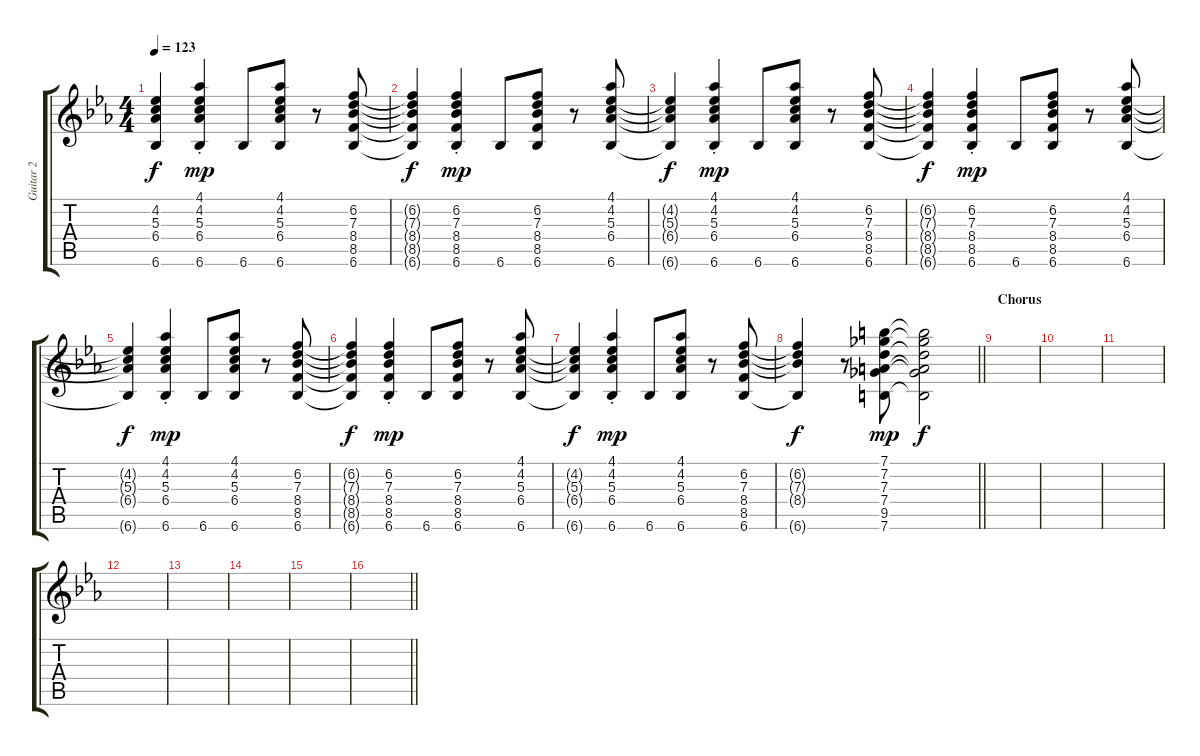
\track ("Guitar 2" "Guitar 2") {instrument acousticguitarsteel}
\staff {score tabs}
\tuning (E4 B3 G3 D3 A2 E2) {hide}
\ts (4 4)
\tempo 123
\clef g2
\ks eb
(4.2{t} 5.3{t} 6.4{t} 6.6{t}).4{dy f} (4.1{st} 4.2{st} 5.3{st} 6.4{st} 6.6{st}).4{dy mp} 6.6.8 (4.1 4.2 5.3 6.4 6.6).8 r.8 (6.2 7.3 8.4 8.5 6.6).8 |
(6.2{t} 7.3{t} 8.4{t} 8.5{t} 6.6{t}).4{dy f} (6.2{st} 7.3{st} 8.4{st} 8.5{st} 6.6{st}).4{dy mp} 6.6.8 (6.2 7.3 8.4 8.5 6.6).8 r.8 (4.1 4.2 5.3 6.4 6.6).8 |
(4.2{t} 5.3{t} 6.4{t} 6.6{t}).4{dy f} (4.1{st} 4.2{st} 5.3{st} 6.4{st} 6.6{st}).4{dy mp} 6.6.8 (4.1 4.2 5.3 6.4 6.6).8 r.8 (6.2 7.3 8.4 8.5 6.6).8 |
(6.2{t} 7.3{t} 8.4{t} 8.5{t} 6.6{t}).4{dy f} (6.2{st} 7.3{st} 8.4{st} 8.5{st} 6.6{st}).4{dy mp} 6.6.8 (6.2 7.3 8.4 8.5 6.6).8 r.8 (4.1 4.2 5.3 6.4 6.6).8 |
(4.2{t} 5.3{t} 6.4{t} 6.6{t}).4{dy f} (4.1{st} 4.2{st} 5.3{st} 6.4{st} 6.6{st}).4{dy mp} 6.6.8 (4.1 4.2 5.3 6.4 6.6).8 r.8 (6.2 7.3 8.4 8.5 6.6).8 |
(6.2{t} 7.3{t} 8.4{t} 8.5{t} 6.6{t}).4{dy f} (6.2{st} 7.3{st} 8.4{st} 8.5{st} 6.6{st}).4{dy mp} 6.6.8 (6.2 7.3 8.4 8.5 6.6).8 r.8 (4.1 4.2 5.3 6.4 6.6).8 |
(4.2{t} 5.3{t} 6.4{t} 6.6{t}).4{dy f} (4.1{st} 4.2{st} 5.3{st} 6.4{st} 6.6{st}).4{dy mp} 6.6.8 (4.1 4.2 5.3 6.4 6.6).8 r.8 (6.2 7.3 8.4 8.5 6.6).8 |
\barLineRight lightlight
(6.2{t} 7.3{t} 8.4{t} 6.6{t}).4{dy f} r.8 (7.1 7.2 7.3 7.4 9.5 7.6).8{dy mp} (7.1{t} 7.2{t} 7.3{t} 7.4{t} 9.5{t} 7.6{t}).2{dy f} |
\section ("" "Chorus")
|
|
|
|
|
|
|
\barLineRight lightlight
